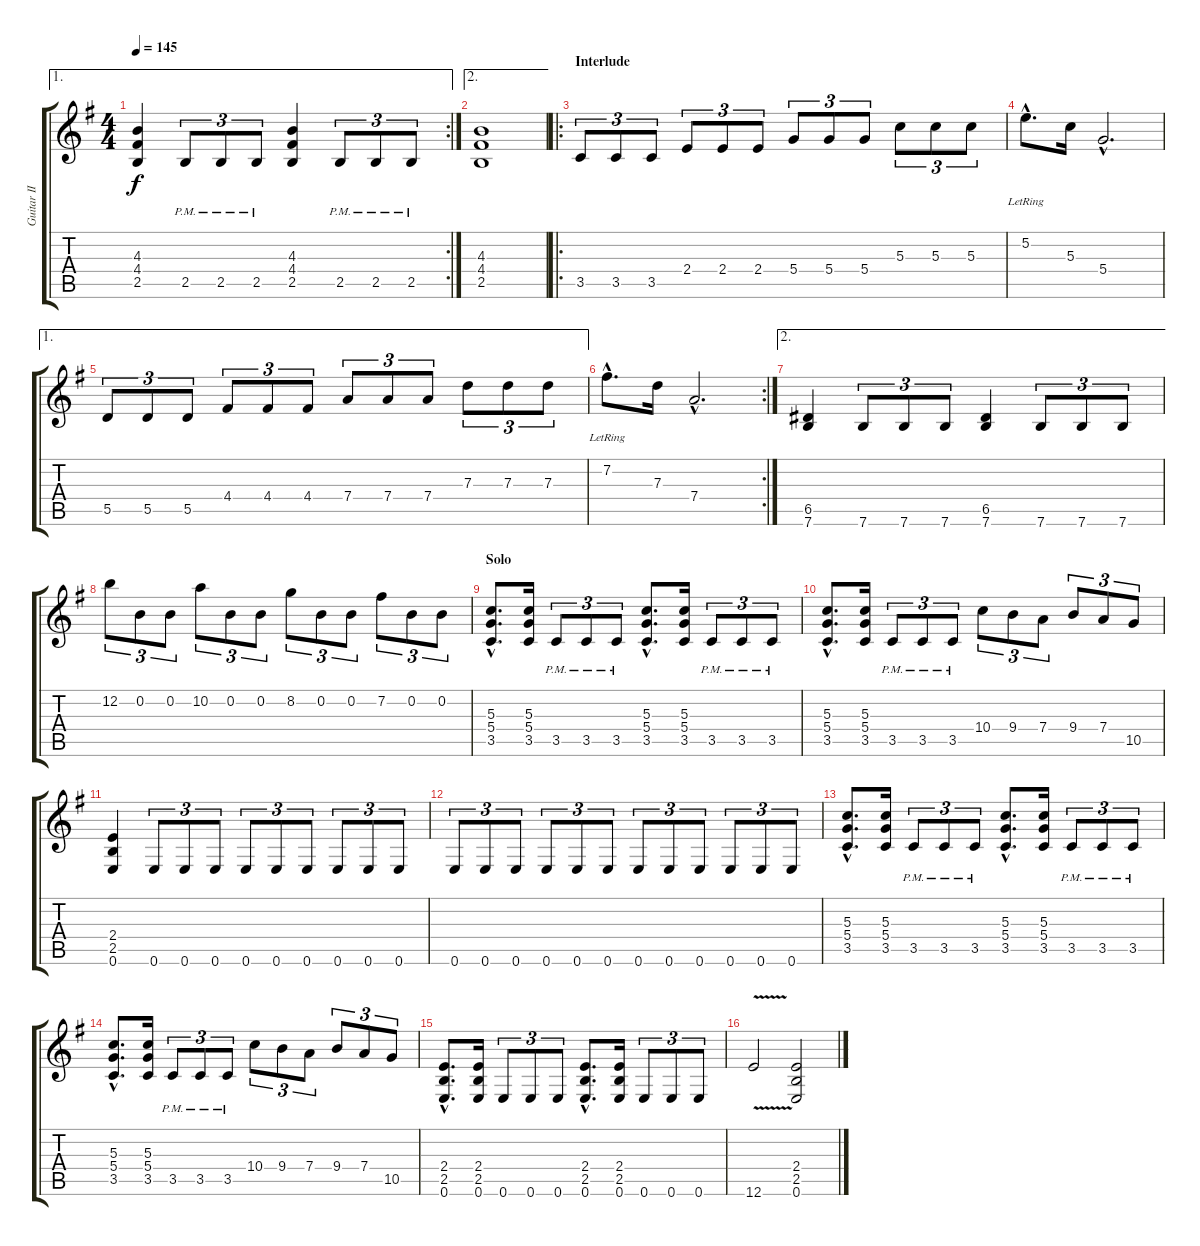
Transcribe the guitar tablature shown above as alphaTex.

\track ("Guitar II" "Guitar II") {instrument distortionguitar}
\staff {score tabs}
\tuning (E4 B3 G3 D3 A2 E2) {hide}
\ae 1
\rc 2
\ts (4 4)
\tempo 145
\clef g2
\ks eminor
(4.3 4.4 2.5).4{dy f} 2.5{pm}.8{tu (3 2)} 2.5{pm}.8{tu (3 2)} 2.5{pm}.8{tu (3 2)} (4.3 4.4 2.5).4 2.5{pm}.8{tu (3 2)} 2.5{pm}.8{tu (3 2)} 2.5{pm}.8{tu (3 2)} |
\ae 2
(4.3 4.4 2.5).1 |
\ro
\section ("" "Interlude")
3.5.8{tu (3 2)} 3.5.8{tu (3 2)} 3.5.8{tu (3 2)} 2.4.8{tu (3 2)} 2.4.8{tu (3 2)} 2.4.8{tu (3 2)} 5.4.8{tu (3 2)} 5.4.8{tu (3 2)} 5.4.8{tu (3 2)} 5.3.8{tu (3 2)} 5.3.8{tu (3 2)} 5.3.8{tu (3 2)} |
5.2{hac lr}.8{d} 5.3.16 5.4{hac}.2{d} |
\ae 1
5.5.8{tu (3 2)} 5.5.8{tu (3 2)} 5.5.8{tu (3 2)} 4.4.8{tu (3 2)} 4.4.8{tu (3 2)} 4.4.8{tu (3 2)} 7.4.8{tu (3 2)} 7.4.8{tu (3 2)} 7.4.8{tu (3 2)} 7.3.8{tu (3 2)} 7.3.8{tu (3 2)} 7.3.8{tu (3 2)} |
\rc 2
7.2{hac lr}.8{d} 7.3.16 7.4{hac}.2{d} |
\ae 2
(6.5 7.6).4 7.6.8{tu (3 2)} 7.6.8{tu (3 2)} 7.6.8{tu (3 2)} (6.5 7.6).4 7.6.8{tu (3 2)} 7.6.8{tu (3 2)} 7.6.8{tu (3 2)} |
12.2.8{tu (3 2)} 0.2.8{tu (3 2)} 0.2.8{tu (3 2)} 10.2.8{tu (3 2)} 0.2.8{tu (3 2)} 0.2.8{tu (3 2)} 8.2.8{tu (3 2)} 0.2.8{tu (3 2)} 0.2.8{tu (3 2)} 7.2.8{tu (3 2)} 0.2.8{tu (3 2)} 0.2.8{tu (3 2)} |
\section ("" "Solo")
(5.3{hac} 5.4{hac} 3.5{hac}).8{d} (5.3 5.4 3.5).16 3.5{pm}.8{tu (3 2)} 3.5{pm}.8{tu (3 2)} 3.5{pm}.8{tu (3 2)} (5.3{hac} 5.4{hac} 3.5{hac}).8{d} (5.3 5.4 3.5).16 3.5{pm}.8{tu (3 2)} 3.5{pm}.8{tu (3 2)} 3.5{pm}.8{tu (3 2)} |
(5.3{hac} 5.4{hac} 3.5{hac}).8{d} (5.3 5.4 3.5).16 3.5{pm}.8{tu (3 2)} 3.5{pm}.8{tu (3 2)} 3.5{pm}.8{tu (3 2)} 10.4.8{tu (3 2)} 9.4.8{tu (3 2)} 7.4.8{tu (3 2)} 9.4.8{tu (3 2)} 7.4.8{tu (3 2)} 10.5.8{tu (3 2)} |
(2.4 2.5 0.6).4 0.6.8{tu (3 2)} 0.6.8{tu (3 2)} 0.6.8{tu (3 2)} 0.6.8{tu (3 2)} 0.6.8{tu (3 2)} 0.6.8{tu (3 2)} 0.6.8{tu (3 2)} 0.6.8{tu (3 2)} 0.6.8{tu (3 2)} |
0.6.8{tu (3 2)} 0.6.8{tu (3 2)} 0.6.8{tu (3 2)} 0.6.8{tu (3 2)} 0.6.8{tu (3 2)} 0.6.8{tu (3 2)} 0.6.8{tu (3 2)} 0.6.8{tu (3 2)} 0.6.8{tu (3 2)} 0.6.8{tu (3 2)} 0.6.8{tu (3 2)} 0.6.8{tu (3 2)} |
(5.3{hac} 5.4{hac} 3.5{hac}).8{d} (5.3 5.4 3.5).16 3.5{pm}.8{tu (3 2)} 3.5{pm}.8{tu (3 2)} 3.5{pm}.8{tu (3 2)} (5.3{hac} 5.4{hac} 3.5{hac}).8{d} (5.3 5.4 3.5).16 3.5{pm}.8{tu (3 2)} 3.5{pm}.8{tu (3 2)} 3.5{pm}.8{tu (3 2)} |
(5.3{hac} 5.4{hac} 3.5{hac}).8{d} (5.3 5.4 3.5).16 3.5{pm}.8{tu (3 2)} 3.5{pm}.8{tu (3 2)} 3.5{pm}.8{tu (3 2)} 10.4.8{tu (3 2)} 9.4.8{tu (3 2)} 7.4.8{tu (3 2)} 9.4.8{tu (3 2)} 7.4.8{tu (3 2)} 10.5.8{tu (3 2)} |
(2.4{hac} 2.5{hac} 0.6{hac}).8{d} (2.4 2.5 0.6).16 0.6.8{tu (3 2)} 0.6.8{tu (3 2)} 0.6.8{tu (3 2)} (2.4{hac} 2.5{hac} 0.6{hac}).8{d} (2.4 2.5 0.6).16 0.6.8{tu (3 2)} 0.6.8{tu (3 2)} 0.6.8{tu (3 2)} |
12.6{v}.2 (2.4 2.5 0.6).2
